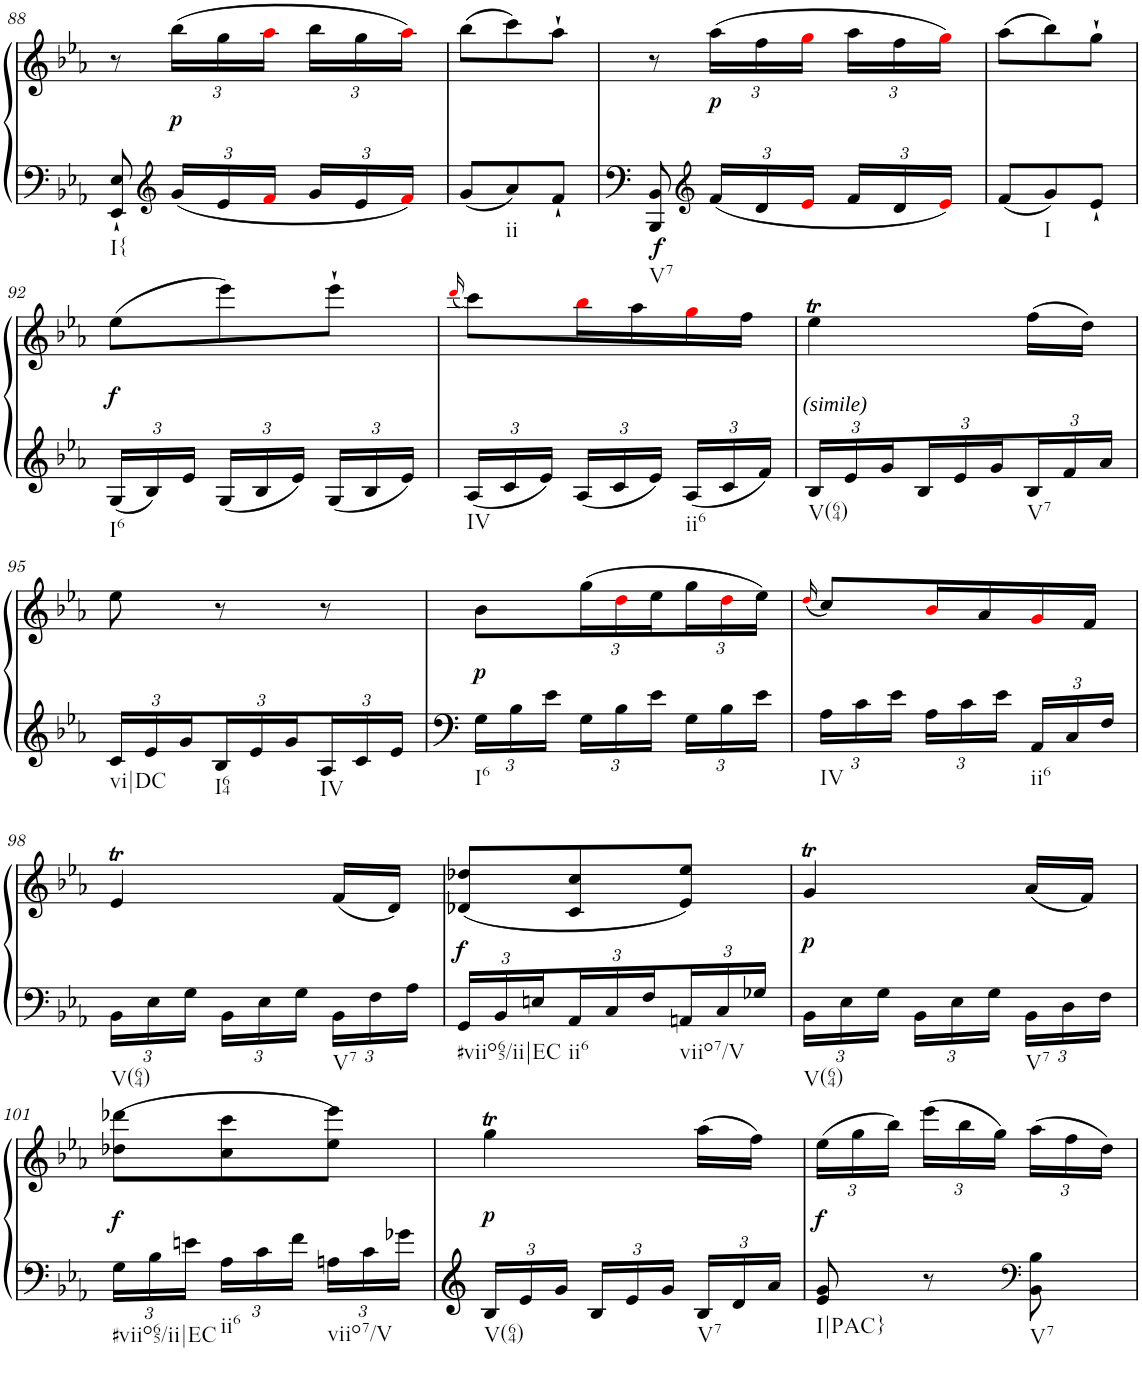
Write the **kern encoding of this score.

**kern	**kern	**dynam
*part1	*part1	*part1
*staff2	*staff1	*staff1/2
*I"Klavier linke Hand	*	*
!!LO:PB:g=z
*clefF4	*clefG2	*
*k[b-e-a-]	*k[b-e-a-]	*
*M3/8	*M3/8	*
=88	=88	=88
!LO:TX:b:t=I{	!	!
8EE-/` 8E-/`	8r	.
*clefG2	*	*
*Xbrackettup	*Xbrackettup	*
!	!	!LO:DY:b
24g/LL	(24bb-\LL	p
24e-/	24gg\	.
24fi/JJ	24aa-i\JJ	.
24g/LL	24bb-\LL	.
24e-/	24gg\	.
24fi/JJ	24aa-i\JJ)	.
=89	=89	=89
8g/L	(8bb-\L	.
!LO:TX:b:t=ii	!	!
8a-/	8ccc\)	.
8f`/J	8aa-`\J	.
=90	=90	=90
!LO:TX:b:t=V7	!	!
!	!	!LO:DY:b=2
8BBB-/ 8BB-/	8r	f
*clefG2	*	*
!	!	!LO:DY:b
24f/LL	(24aa-\LL	p
24d/	24ff\	.
24e-i/JJ	24ggi\JJ	.
24f/LL	24aa-\LL	.
24d/	24ff\	.
24e-i/JJ	24ggi\JJ)	.
=91	=91	=91
8f/L	(8aa-\L	.
!LO:TX:b:t=I	!	!
8g/	8bb-\)	.
8e-`/J	8gg`\J	.
!!LO:LB:g=z
=92	=92	=92
!LO:TX:b:t=I6	!	!
!	!	!LO:DY:b
24G/LL	(8ee-\L	f
24B-/	.	.
24e-/JJ	.	.
24G/LL	8eee-\)	.
24B-/	.	.
24e-/JJ	.	.
24G/LL	8eee-`\J	.
24B-/	.	.
24e-/JJ	.	.
=93	=93	=93
.	(16qdddi/	.
!LO:TX:b:t=IV	!	!
24A-/LL	8ccc\L)	.
24c/	.	.
24e-/JJ	.	.
24A-/LL	16bb-i\L	.
24c/	.	.
.	16aa-\	.
24e-/JJ	.	.
!LO:TX:b:t=ii6	!	!
24A-/LL	16ggi\	.
24c/	.	.
.	16ff\JJ	.
24f/JJ	.	.
=94	=94	=94
!LO:TX:a:i:t=(simile)	!	!
!LO:TX:b:t=V(64)	!	!
24B-/LL	4ee-T\	.
24e-/	.	.
24g/	.	.
24B-/	.	.
24e-/	.	.
24g/	.	.
!LO:TX:b:t=V7	!	!
24B-/	(16ff\LL	.
24f/	.	.
.	16dd\JJ)	.
24a-/JJ	.	.
!!LO:LB:g=z
=95	=95	=95
!LO:TX:b:t=vi|DC	!	!
24c/LL	8ee-\	.
24e-/	.	.
24g/	.	.
!LO:TX:b:t=I64	!	!
24B-/	8r	.
24e-/	.	.
24g/	.	.
!LO:TX:b:t=IV	!	!
24A-/	8r	.
24c/	.	.
24e-/JJ	.	.
=96	=96	=96
!LO:TX:b:t=I6	!	!
!	!	!LO:DY:b
24G\LL	8b-\L	p
24B-\	.	.
24e-\JJ	.	.
24G\LL	(24gg\L	.
24B-\	24ddi\	.
24e-\JJ	24ee-\	.
24G\LL	24gg\	.
24B-\	24ddi\	.
24e-\JJ	24ee-\JJ)	.
=97	=97	=97
.	(16qddi/	.
!LO:TX:b:t=IV	!	!
24A-\LL	8cc/L)	.
24c\	.	.
24e-\JJ	.	.
24A-\LL	16b-i/L	.
24c\	.	.
.	16a-/	.
24e-\JJ	.	.
!LO:TX:b:t=ii6	!	!
24AA-/LL	16gi/	.
24C/	.	.
.	16f/JJ	.
24F/JJ	.	.
!!LO:LB:g=z
=98	=98	=98
!LO:TX:b:t=V(64)	!	!
24BB-\LL	4e-T/	.
24E-\	.	.
24G\JJ	.	.
24BB-\LL	.	.
24E-\	.	.
24G\JJ	.	.
!LO:TX:b:t=V7	!	!
24BB-\LL	(16f/LL	.
24F\	.	.
.	16d/JJ)	.
24A-\JJ	.	.
=99	=99	=99
!LO:TX:b:t=#viio65/ii|EC	!	!
!	!	!LO:DY:b
24GG/LL	(8d-X/ 8dd-X/L	f
24BB-/	.	.
24En/	.	.
!LO:TX:b:t=ii6	!	!
24AA-/	8c/ 8cc/	.
24C/	.	.
24F/	.	.
!LO:TX:b:t=viio7/V	!	!
24AAn/	8e-/ 8ee-/J)	.
24C/	.	.
24G-X/JJ	.	.
=100	=100	=100
!LO:TX:b:t=V(64)	!	!
!	!	!LO:DY:b
24BB-\LL	4gt/	p
24E-\	.	.
24G\JJ	.	.
24BB-\LL	.	.
24E-\	.	.
24G\JJ	.	.
!LO:TX:b:t=V7	!	!
24BB-\LL	(16a-/LL	.
24D\	.	.
.	16f/JJ)	.
24F\JJ	.	.
!!LO:LB:g=z
=101	=101	=101
!LO:TX:b:t=#viio65/ii|EC	!	!
!	!	!LO:DY:b
24G\LL	(8dd-X\ 8ddd-X\L	f
24B-\	.	.
24en\JJ	.	.
!LO:TX:b:t=ii6	!	!
24A-\LL	8cc\ 8ccc\	.
24c\	.	.
24f\JJ	.	.
!LO:TX:b:t=viio7/V	!	!
24An\LL	8ee-\ 8eee-\J)	.
24c\	.	.
24g-X\JJ	.	.
=102	=102	=102
!LO:TX:b:t=V(64)	!	!
!	!	!LO:DY:b
24B-/LL	4ggt\	p
24e-/	.	.
24g/JJ	.	.
24B-/LL	.	.
24e-/	.	.
24g/JJ	.	.
!LO:TX:b:t=V7	!	!
24B-/LL	(16aa-\LL	.
24d/	.	.
.	16ff\JJ)	.
24a-/JJ	.	.
=103	=103	=103
!LO:TX:b:t=I|PAC}	!	!
!	!	!LO:DY:b
8e-/ 8g/	(24ee-\LL	f
.	24gg\	.
.	24bb-\JJ)	.
8r	(24eee-\LL	.
.	24bb-\	.
.	24gg\JJ)	.
*clefF4	*	*
!LO:TX:b:t=V7	!	!
8BB-\ 8B-\	(24aa-\LL	.
.	24ff\	.
.	24dd\JJ)	.
=	=	=
*-	*-	*-
